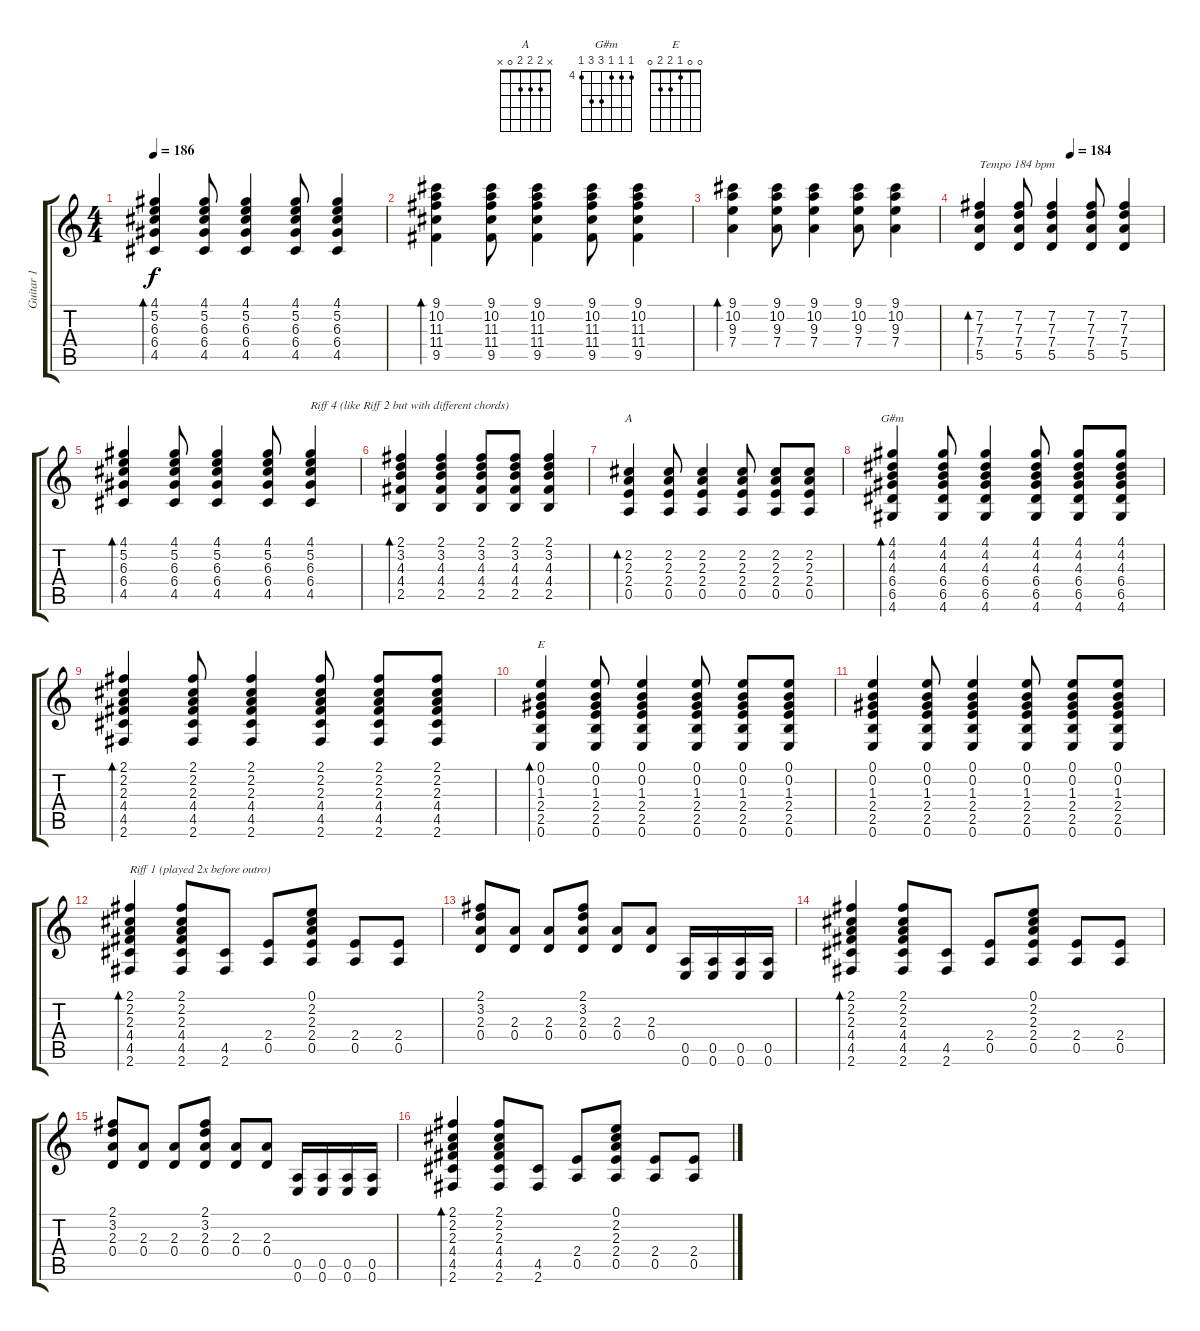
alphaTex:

\track ("Guitar 1" "Guitar 1") {instrument electricguitarclean}
\staff {score tabs}
\tuning (E4 B3 G3 D3 A2 E2) {hide}
\chord ("A" x 2 2 2 0 x)
\chord ("G#m" 4 4 4 6 6 4) {firstfret 4}
\chord ("E" 0 0 1 2 2 0)
\ts (4 4)
\tempo 186
\clef g2
\ks c
(4.1 5.2 6.3 6.4 4.5).4{bd 240 dy f} (4.1 5.2 6.3 6.4 4.5).8 (4.1 5.2 6.3 6.4 4.5).4 (4.1 5.2 6.3 6.4 4.5).8 (4.1 5.2 6.3 6.4 4.5).4 |
(9.1 10.2 11.3 11.4 9.5).4{bd 240} (9.1 10.2 11.3 11.4 9.5).8 (9.1 10.2 11.3 11.4 9.5).4 (9.1 10.2 11.3 11.4 9.5).8 (9.1 10.2 11.3 11.4 9.5).4 |
(9.1 10.2 9.3 7.4).4{bd 240} (9.1 10.2 9.3 7.4).8 (9.1 10.2 9.3 7.4).4 (9.1 10.2 9.3 7.4).8 (9.1 10.2 9.3 7.4).4 |
\tempo (184 0.5)
(7.2 7.3 7.4 5.5).4{bd 240 txt "Tempo 184 bpm"} (7.2 7.3 7.4 5.5).8 (7.2 7.3 7.4 5.5).4 (7.2 7.3 7.4 5.5).8 (7.2 7.3 7.4 5.5).4 |
(4.1 5.2 6.3 6.4 4.5).4{bd 240} (4.1 5.2 6.3 6.4 4.5).8 (4.1 5.2 6.3 6.4 4.5).4 (4.1 5.2 6.3 6.4 4.5).8 (4.1 5.2 6.3 6.4 4.5).4{txt "Riff 4 (like Riff 2 but with different chords)"} |
(2.1 3.2 4.3 4.4 2.5).4{bd 240} (2.1 3.2 4.3 4.4 2.5).4 (2.1 3.2 4.3 4.4 2.5).8 (2.1 3.2 4.3 4.4 2.5).8 (2.1 3.2 4.3 4.4 2.5).4 |
(2.2 2.3 2.4 0.5).4{bd 240 ch "A"} (2.2 2.3 2.4 0.5).8 (2.2 2.3 2.4 0.5).4 (2.2 2.3 2.4 0.5).8 (2.2 2.3 2.4 0.5).8 (2.2 2.3 2.4 0.5).8 |
(4.1 4.2 4.3 6.4 6.5 4.6).4{bd 240 ch "G#m"} (4.1 4.2 4.3 6.4 6.5 4.6).8 (4.1 4.2 4.3 6.4 6.5 4.6).4 (4.1 4.2 4.3 6.4 6.5 4.6).8 (4.1 4.2 4.3 6.4 6.5 4.6).8 (4.1 4.2 4.3 6.4 6.5 4.6).8 |
(2.1 2.2 2.3 4.4 4.5 2.6).4{bd 240} (2.1 2.2 2.3 4.4 4.5 2.6).8 (2.1 2.2 2.3 4.4 4.5 2.6).4 (2.1 2.2 2.3 4.4 4.5 2.6).8 (2.1 2.2 2.3 4.4 4.5 2.6).8 (2.1 2.2 2.3 4.4 4.5 2.6).8 |
(0.1 0.2 1.3 2.4 2.5 0.6).4{bd 240 ch "E"} (0.1 0.2 1.3 2.4 2.5 0.6).8 (0.1 0.2 1.3 2.4 2.5 0.6).4 (0.1 0.2 1.3 2.4 2.5 0.6).8 (0.1 0.2 1.3 2.4 2.5 0.6).8 (0.1 0.2 1.3 2.4 2.5 0.6).8 |
(0.1 0.2 1.3 2.4 2.5 0.6).4 (0.1 0.2 1.3 2.4 2.5 0.6).8 (0.1 0.2 1.3 2.4 2.5 0.6).4 (0.1 0.2 1.3 2.4 2.5 0.6).8 (0.1 0.2 1.3 2.4 2.5 0.6).8 (0.1 0.2 1.3 2.4 2.5 0.6).8 |
(2.1 2.2 2.3 4.4 4.5 2.6).4{bd 120 txt "Riff 1 (played 2x before outro)"} (2.1 2.2 2.3 4.4 4.5 2.6).8 (4.5 2.6).8 (2.4 0.5).8 (0.1 2.2 2.3 2.4 0.5).8 (2.4 0.5).8 (2.4 0.5).8 |
(2.1 3.2 2.3 0.4).8 (2.3 0.4).8 (2.3 0.4).8 (2.1 3.2 2.3 0.4).8 (2.3 0.4).8 (2.3 0.4).8 (0.5 0.6).16 (0.5 0.6).16 (0.5 0.6).16 (0.5 0.6).16 |
(2.1 2.2 2.3 4.4 4.5 2.6).4{bd 120} (2.1 2.2 2.3 4.4 4.5 2.6).8 (4.5 2.6).8 (2.4 0.5).8 (0.1 2.2 2.3 2.4 0.5).8 (2.4 0.5).8 (2.4 0.5).8 |
(2.1 3.2 2.3 0.4).8 (2.3 0.4).8 (2.3 0.4).8 (2.1 3.2 2.3 0.4).8 (2.3 0.4).8 (2.3 0.4).8 (0.5 0.6).16 (0.5 0.6).16 (0.5 0.6).16 (0.5 0.6).16 |
(2.1 2.2 2.3 4.4 4.5 2.6).4{bd 120} (2.1 2.2 2.3 4.4 4.5 2.6).8 (4.5 2.6).8 (2.4 0.5).8 (0.1 2.2 2.3 2.4 0.5).8 (2.4 0.5).8 (2.4 0.5).8
